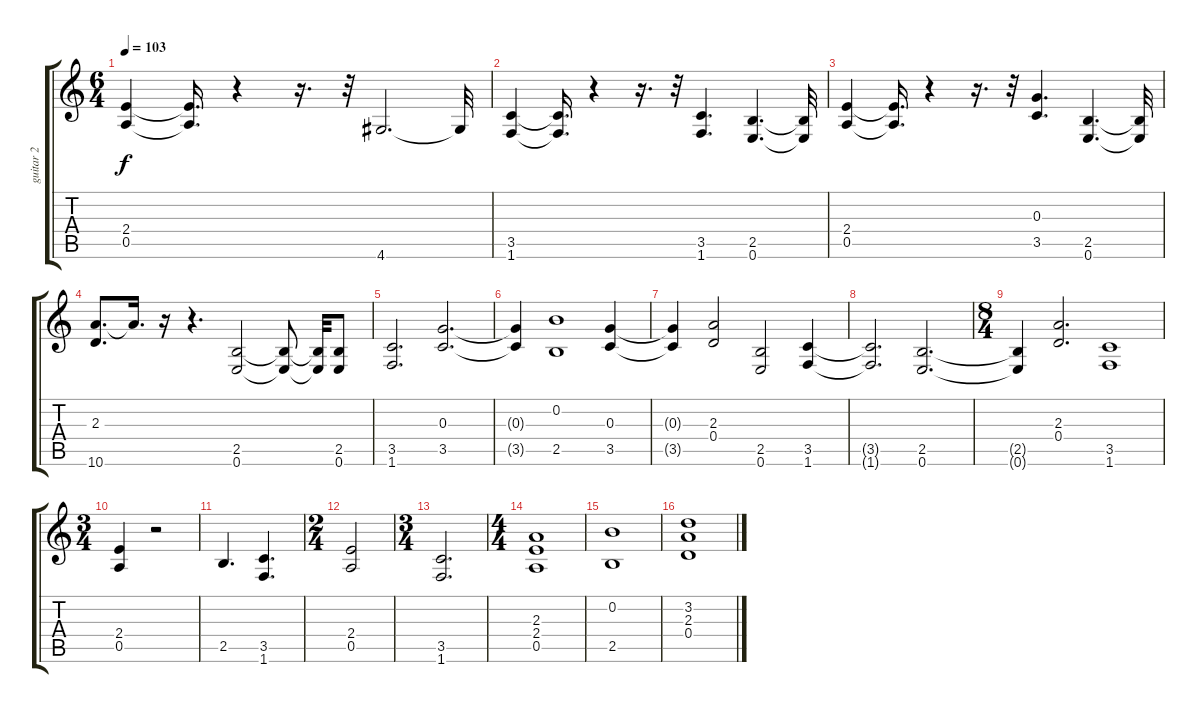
\track ("guitar 2" "guitar 2") {instrument distortionguitar}
\staff {score tabs}
\tuning (E4 B3 G3 D3 A2 E2) {hide}
\ts (6 4)
\tempo 103
\clef g2
\ks c
(2.4 0.5).4{dy f} (2.4{t} 0.5{t}).16{d} r.4 r.16{d} r.32 4.6.2{d} 4.6{t}.32 |
(3.5 1.6).4 (3.5{t} 1.6{t}).16{d} r.4 r.16{d} r.32 (3.5 1.6).4{d} (2.5 0.6).4{d} (2.5{t} 0.6{t}).32 |
(2.4 0.5).4 (2.4{t} 0.5{t}).16{d} r.4 r.16{d} r.32 (0.3 3.5).4{d} (2.5 0.6).4{d} (2.5{t} 0.6{t}).32 |
(2.3 10.6).8{d} 2.3{t}.16{d} r.16 r.4{d} (2.5 0.6).2 (2.5{t} 0.6{t}).8 (2.5{t} 0.6{t}).32 (2.5 0.6).8 |
(3.5 1.6).2{d} (0.3 3.5).2{d} |
(0.3{t} 3.5{t}).4 (0.2 2.5).1 (0.3 3.5).4 |
(0.3{t} 3.5{t}).4 (2.3 0.4).2 (2.5 0.6).2 (3.5 1.6).4 |
(3.5{t} 1.6{t}).2{d} (2.5 0.6).2{d} |
\ts (8 4)
(2.5{t} 0.6{t}).4 (2.3 0.4).2{d} (3.5 1.6).1 |
\ts (3 4)
(2.4 0.5).4 r.2 |
2.5.4{d} (3.5 1.6).4{d} |
\ts (2 4)
(2.4 0.5).2 |
\ts (3 4)
(3.5 1.6).2{d} |
\ts (4 4)
(2.3 2.4 0.5).1 |
(0.2 2.5).1 |
(3.2 2.3 0.4).1
